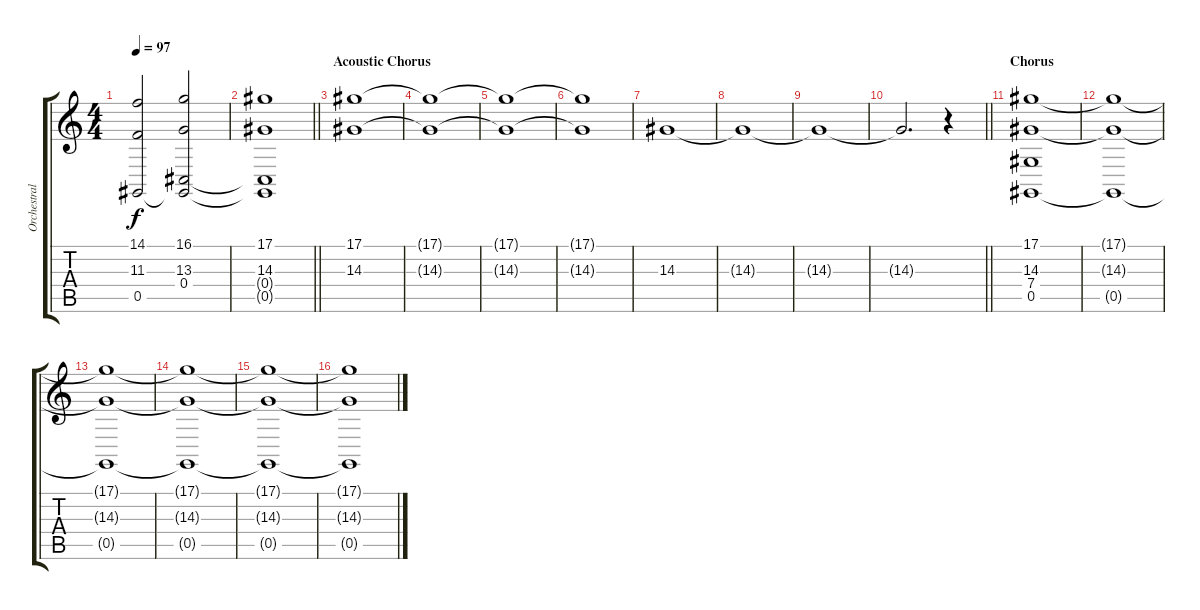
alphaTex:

\track ("Orchestral Note" "Orchestral") {instrument stringensemble1}
\staff {score tabs}
\tuning (Eb4 Bb3 Gb3 Db3 Ab2 Eb2) {hide}
\ts (4 4)
\tempo 97
\clef g2
\ks c
(14.1 11.3 0.5{t}).2{dy f} (16.1 13.3 0.4 0.5{t}).2 |
\barLineRight lightlight
(17.1 14.3 0.4{t} 0.5{t}).1 |
\section ("" "Acoustic Chorus")
(17.1 14.3).1 |
(17.1{t} 14.3{t}).1 |
(17.1{t} 14.3{t}).1 |
(17.1{t} 14.3{t}).1 |
14.3.1 |
14.3{t}.1 |
14.3{t}.1 |
\barLineRight lightlight
14.3{t}.2{d} r.4 |
\section ("" "Chorus")
(17.1 14.3 7.4 0.5).1 |
(17.1{t} 14.3{t} 0.5{t}).1 |
(17.1{t} 14.3{t} 0.5{t}).1 |
(17.1{t} 14.3{t} 0.5{t}).1 |
(17.1{t} 14.3{t} 0.5{t}).1 |
(17.1{t} 14.3{t} 0.5{t}).1
